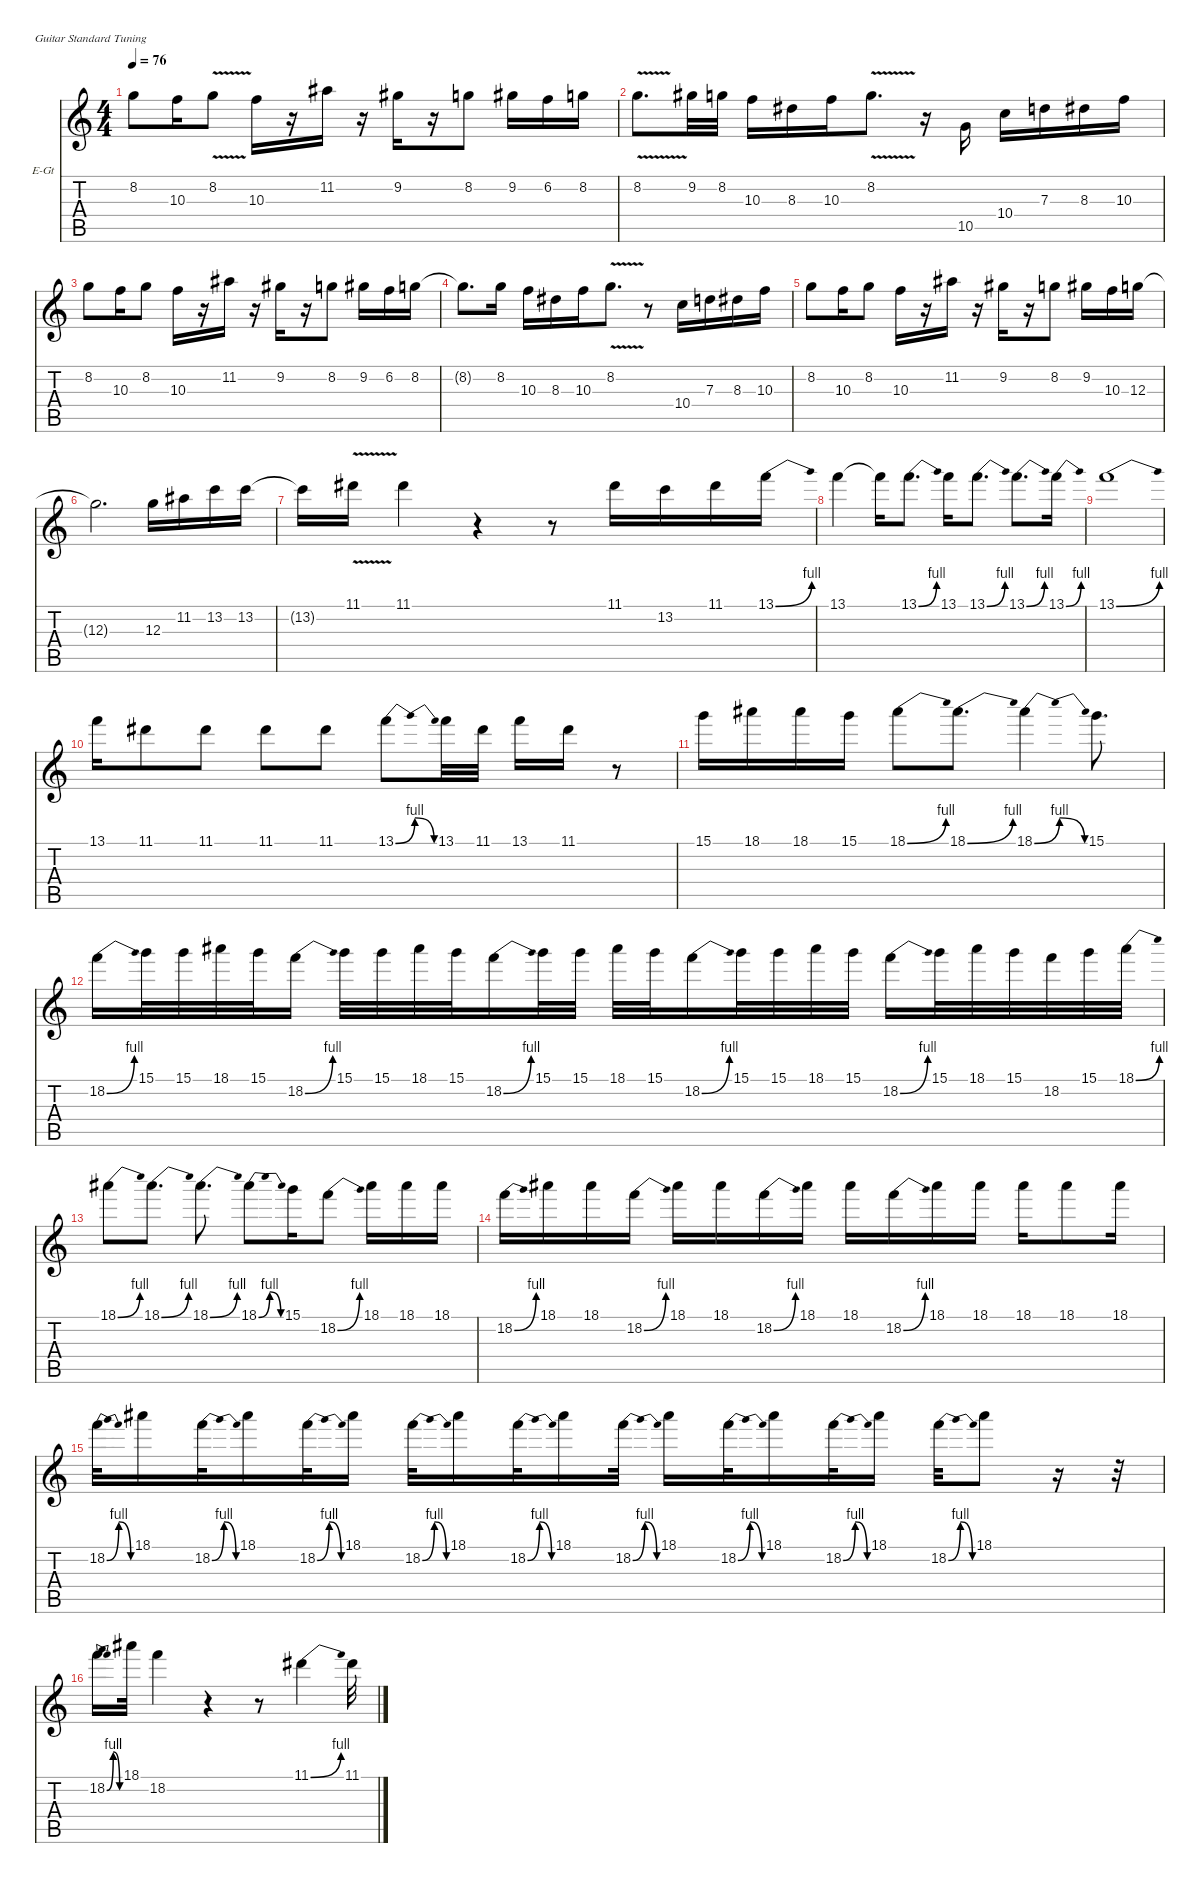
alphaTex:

\hideDynamics
\bracketExtendMode nobrackets
\firstSystemTrackNameOrientation horizontal
\otherSystemsTrackNameOrientation horizontal
\track ("Solo Guitar" "E-Gt") {instrument overdrivenguitar}
\staff {score tabs}
\tuning (E4 B3 G3 D3 A2 E2)
\ts (4 4)
\tempo 76
\clef g2
\ks c
8.2.8{dy f beam Down} 10.3.16{beam Down} 8.2{v}.8{beam Down} 10.3.16{beam Down} r.16{beam Down} 11.2{acc #}.16{beam Down} r.16{beam Down} 9.2{acc #}.16{beam Down} r.16{beam Down} 8.2.8{beam Down} 9.2{acc #}.16{beam Down} 6.2.16{beam Down} 8.2.16{beam Down} |
8.2{v}.8{d beam Down} 9.2{acc #}.32{beam Down} 8.2.32{beam Down} 10.3.16{beam Down} 8.3{acc #}.16{beam Down} 10.3.16{beam Down} 8.2{v}.8{d beam Down} r.16{beam Down} 10.5.16{beam Up} 10.4.16{beam Down} 7.3.16{beam Down} 8.3{acc #}.16{beam Down} 10.3.16{beam Down} |
8.2.8{beam Down} 10.3.16{beam Down} 8.2.8{beam Down} 10.3.16{beam Down} r.16{beam Down} 11.2{acc #}.16{beam Down} r.16{beam Down} 9.2{acc #}.16{beam Down} r.16{beam Down} 8.2.8{beam Down} 9.2{acc #}.16{beam Down} 6.2.16{beam Down} 8.2.16{beam Down} |
8.2{t}.8{d beam Down} 8.2.16{beam Down} 10.3.16{beam Down} 8.3{acc #}.16{beam Down} 10.3.16{beam Down} 8.2{v}.8{d beam Down} r.8{beam Down} 10.4.16{beam Down} 7.3.16{beam Down} 8.3{acc #}.16{beam Down} 10.3.16{beam Down} |
8.2.8{beam Down} 10.3.16{beam Down} 8.2.8{beam Down} 10.3.16{beam Down} r.16{beam Down} 11.2{acc #}.16{beam Down} r.16{beam Down} 9.2{acc #}.16{beam Down} r.16{beam Down} 8.2.8{beam Down} 9.2{acc #}.16{beam Down} 10.3.16{beam Down} 12.3.16{beam Down} |
12.3{t}.2{d beam Down} 12.3.16{beam Down} 11.2{acc #}.16{beam Down} 13.2.16{beam Down} 13.2.16{beam Down} |
13.2{t}.16{beam Down} 11.1{v acc #}.16{beam Down} 11.1{acc #}.4{beam Down} r.4{beam Down} r.8{beam Down} 11.1{acc #}.16{beam Down} 13.2.16{beam Down} 11.1{acc #}.16{beam Down} 13.1{be (bend 0 0 60 4)}.16{beam Down} |
13.1.4{beam Down} 13.1{t}.16{beam Down} 13.1{be (bend 0 0 60 4)}.8{d beam Down} 13.1.16{beam Down} 13.1{be (bend 0 0 60 4)}.8{d beam Down} 13.1{be (bend 0 0 60 4)}.8{d beam Down} 13.1{be (bend 0 0 60 4)}.16{beam Down} |
13.1{be (bend 0 0 60 4)}.1{beam Down} |
13.1.16{beam Down} 11.1{acc #}.8{beam Down} 11.1{acc #}.8{beam Down} 11.1{acc #}.8{beam Down} 11.1{acc #}.8{beam Down} 13.1{be (bendrelease 0 0 30 4 30 4 60 0)}.8{beam Down} 13.1.32{beam Down} 11.1{acc #}.32{beam Down} 13.1.16{beam Down} 11.1{acc #}.16{beam Down} r.8{beam Down} |
15.1.16{beam Down} 18.1{acc #}.16{beam Down} 18.1{acc #}.16{beam Down} 15.1.16{beam Down} 18.1{be (bend 0 0 60 4) acc #}.8{beam Down} 18.1{be (bend 0 0 60 4) acc #}.8{d beam Down} 18.1{be (bendrelease 0 0 30 4 30 4 60 0) acc #}.4{beam Down} 15.1.8{d beam Down} |
18.2{be (bend 0 0 60 4)}.16{beam Down} 15.1.32{beam Down} 15.1.32{beam Down} 18.1{acc #}.32{beam Down} 15.1.32{beam Down} 18.2{be (bend 0 0 60 4)}.16{beam Down} 15.1.32{beam Down} 15.1.32{beam Down} 18.1{acc #}.32{beam Down} 15.1.32{beam Down} 18.2{be (bend 0 0 60 4)}.16{beam Down} 15.1.32{beam Down} 15.1.32{beam Down} 18.1{acc #}.32{beam Down} 15.1.32{beam Down} 18.2{be (bend 0 0 60 4)}.16{beam Down} 15.1.32{beam Down} 15.1.32{beam Down} 18.1{acc #}.32{beam Down} 15.1.32{beam Down} 18.2{be (bend 0 0 60 4)}.16{beam Down} 15.1.32{beam Down} 18.1{acc #}.32{beam Down} 15.1.32{beam Down} 18.2.32{beam Down} 15.1.32{beam Down} 18.1{be (bend 0 0 60 4) acc #}.32{beam Down} |
18.1{be (bend 0 0 60 4) acc #}.8{beam Down} 18.1{be (bend 0 0 60 4) acc #}.8{d beam Down} 18.1{be (bend 0 0 60 4) acc #}.8{d beam Down} 18.1{be (bendrelease 0 0 30 4 30 4 60 0) acc #}.8{beam Down} 15.1.16{beam Down} 18.2{be (bend 0 0 60 4)}.8{beam Down} 18.1{acc #}.16{beam Down} 18.1{acc #}.16{beam Down} 18.1{acc #}.16{beam Down} |
18.2{be (bend 0 0 60 4)}.16{beam Down} 18.1{acc #}.16{beam Down} 18.1{acc #}.16{beam Down} 18.2{be (bend 0 0 60 4)}.16{beam Down} 18.1{acc #}.16{beam Down} 18.1{acc #}.16{beam Down} 18.2{be (bend 0 0 60 4)}.16{beam Down} 18.1{acc #}.16{beam Down} 18.1{acc #}.16{beam Down} 18.2{be (bend 0 0 60 4)}.16{beam Down} 18.1{acc #}.16{beam Down} 18.1{acc #}.16{beam Down} 18.1{acc #}.16{beam Down} 18.1{acc #}.8{beam Down} 18.1{acc #}.16{beam Down} |
18.2{be (bendrelease 0 0 30 4 30 4 60 0)}.32{beam Down} 18.1{acc #}.16{beam Down} 18.2{be (bendrelease 0 0 30 4 30 4 60 0)}.32{beam Down} 18.1{acc #}.16{beam Down} 18.2{be (bendrelease 0 0 30 4 30 4 60 0)}.32{beam Down} 18.1{acc #}.16{beam Down} 18.2{be (bendrelease 0 0 30 4 30 4 60 0)}.32{beam Down} 18.1{acc #}.16{beam Down} 18.2{be (bendrelease 0 0 30 4 30 4 60 0)}.32{beam Down} 18.1{acc #}.16{beam Down} 18.2{be (bendrelease 0 0 30 4 30 4 60 0)}.32{beam Down} 18.1{acc #}.16{beam Down} 18.2{be (bendrelease 0 0 30 4 30 4 60 0)}.32{beam Down} 18.1{acc #}.16{beam Down} 18.2{be (bendrelease 0 0 30 4 30 4 60 0)}.32{beam Down} 18.1{acc #}.16{beam Down} 18.2{be (bendrelease 0 0 30 4 30 4 60 0)}.32{beam Down} 18.1{acc #}.8{beam Down} r.16{beam Down} r.32{beam Down} |
18.2{be (bendrelease 0 0 30 4 30 4 60 0)}.16{beam Down} 18.1{acc #}.32{beam Down} 18.2.4{beam Down} r.4{beam Down} r.8{beam Down} 11.1{be (bend 0 0 60 4) acc #}.4{beam Down} 11.1{acc #}.32{beam Down}
